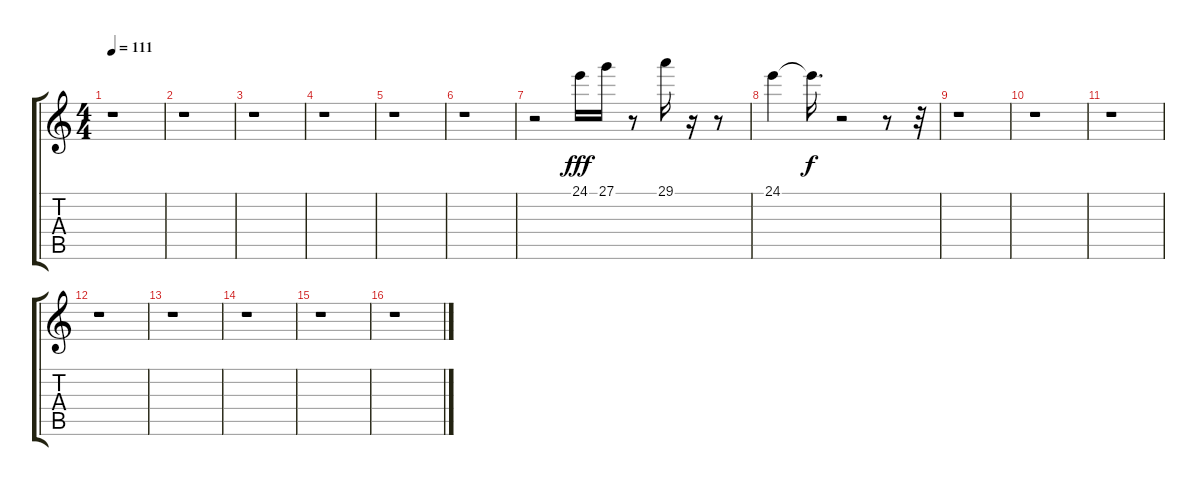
\track "" {instrument fx4atmosphere}
\staff {score tabs}
\tuning (E4 B3 G3 D3 A2 E2) {hide}
\ts (4 4)
\tempo 111
\clef g2
\ks c
r.1{dy f} |
r.1 |
r.1 |
r.1 |
r.1 |
r.1 |
r.2 24.1.16{dy fff} 27.1.16 r.8 29.1.16 r.16 r.8 |
24.1.4 24.1{t}.16{d dy f} r.2 r.8 r.32 |
r.1 |
r.1 |
r.1 |
r.1 |
r.1 |
r.1 |
r.1 |
r.1
